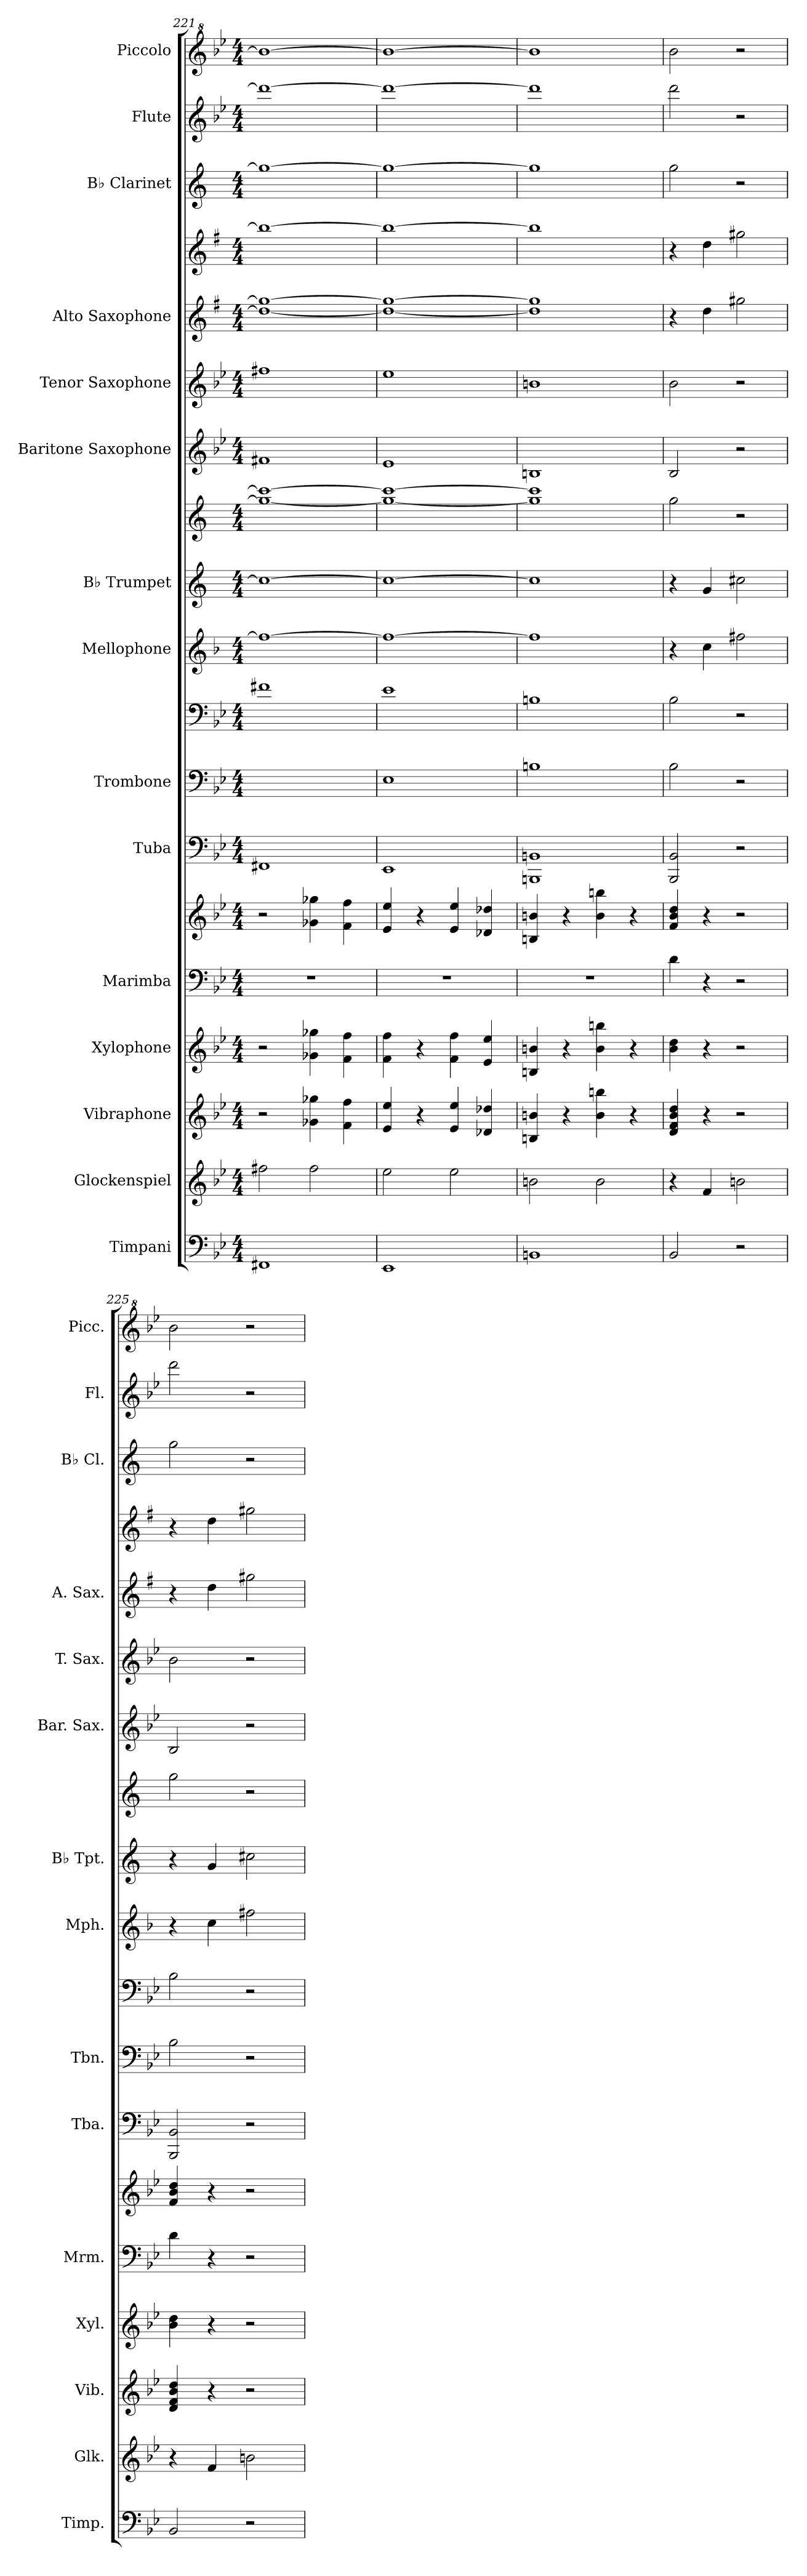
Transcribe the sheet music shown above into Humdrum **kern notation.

**kern	**kern	**kern	**kern	**kern	**kern	**kern	**kern	**kern	**kern	**kern	**kern	**kern	**kern	**kern	**kern	**kern	**kern	**kern
*part15	*part14	*part13	*part12	*part11	*part11	*part10	*part9	*part9	*part8	*part7	*part7	*part6	*part5	*part4	*part4	*part3	*part2	*part1
*staff19	*staff18	*staff17	*staff16	*staff15	*staff14	*staff13	*staff12	*staff11	*staff10	*staff9	*staff8	*staff7	*staff6	*staff5	*staff4	*staff3	*staff2	*staff1
*I"Timpani	*I"Glockenspiel	*I"Vibraphone	*I"Xylophone	*I"Marimba	*	*I"Tuba	*I"Trombone	*	*I"Mellophone	*I"B♭ Trumpet	*	*I"Baritone Saxophone	*I"Tenor Saxophone	*I"Alto Saxophone	*	*I"B♭ Clarinet	*I"Flute	*I"Piccolo
*I'Timp.	*I'Glk.	*I'Vib.	*I'Xyl.	*I'Mrm.	*	*I'Tba.	*I'Tbn.	*	*I'Mph.	*I'B♭ Tpt.	*	*I'Bar. Sax.	*I'T. Sax.	*I'A. Sax.	*	*I'B♭ Cl.	*I'Fl.	*I'Picc.
*clefF4	*clefG2	*clefG2	*clefG2	*clefF4	*clefG2	*clefF4	*clefF4	*clefF4	*clefG2	*clefG2	*clefG2	*clefG2	*clefG2	*clefG2	*clefG2	*clefG2	*clefG2	*clefG^2
*	*ITrd-14c-24	*	*ITrd-7c-12	*	*	*	*	*	*ITrd4c7	*ITrd1c2	*ITrd1c2	*ITrd12c21	*ITrd8c14	*ITrd5c9	*ITrd5c9	*ITrd1c2	*	*ITrd-7c-12
*k[b-e-]	*k[b-e-]	*k[b-e-]	*k[b-e-]	*k[b-e-]	*k[b-e-]	*k[b-e-]	*k[b-e-]	*k[b-e-]	*k[b-e-]	*k[b-e-]	*k[b-e-]	*k[b-e-]	*k[b-e-]	*k[b-e-]	*k[b-e-]	*k[b-e-]	*k[b-e-]	*k[b-e-]
*M4/4	*M4/4	*M4/4	*M4/4	*M4/4	*M4/4	*M4/4	*M4/4	*M4/4	*M4/4	*M4/4	*M4/4	*M4/4	*M4/4	*M4/4	*M4/4	*M4/4	*M4/4	*M4/4
=221	=221	=221	=221	=221	=221	=221	=221	=221	=221	=221	=221	=221	=221	=221	=221	=221	=221	=221
1FF#X	2ffff#X\	2r	2r	1r	2r	1FF#X	1F#Xyy	1f#X	1b-_	1b-_	1ff_ 1bb-_	1F#X	1f#X	1f_ 1b-_	1dd_	1ff_	1ddd_	1bbb-_
.	2ffff#\	4g-X\ 4gg-X\	4gg-X\ 4ggg-X\	.	4g-X\ 4gg-X\	.	.	.	.	.	.	.	.	.	.	.	.	.
.	.	4f\ 4ff\	4ff\ 4fff\	.	4f\ 4ff\	.	.	.	.	.	.	.	.	.	.	.	.	.
=222	=222	=222	=222	=222	=222	=222	=222	=222	=222	=222	=222	=222	=222	=222	=222	=222	=222	=222
1EE-	2eeee-\	4e-/ 4ee-/	4ff\ 4fff\	1r	4e-/ 4ee-/	1EE-	1E-	1e-	1b-_	1b-_	1ff_ 1bb-_	1E-	1e-	1f_ 1b-_	1dd_	1ff_	1ddd_	1bbb-_
.	.	4r	4r	.	4r	.	.	.	.	.	.	.	.	.	.	.	.	.
.	2eeee-\	4e-/ 4ee-/	4ff\ 4fff\	.	4e-/ 4ee-/	.	.	.	.	.	.	.	.	.	.	.	.	.
.	.	4d-X/ 4dd-X/	4ee-/ 4eee-/	.	4d-X/ 4dd-X/	.	.	.	.	.	.	.	.	.	.	.	.	.
!!LO:PB:g=z
=223	=223	=223	=223	=223	=223	=223	=223	=223	=223	=223	=223	=223	=223	=223	=223	=223	=223	=223
1BBn	2bbbn\	4Bn/ 4bn/	4bn/ 4bbn/	1r	4Bn/ 4bn/	1BBBn 1BBn	1Bn	1Bn	1b-]	1b-]	1ff] 1bb-]	1BBn	1Bn	1f] 1b-]	1dd]	1ff]	1ddd]	1bbb-]
.	.	4r	4r	.	4r	.	.	.	.	.	.	.	.	.	.	.	.	.
.	2bbb\	4b\ 4bbn\	4bb\ 4bbbn\	.	4b\ 4bbn\	.	.	.	.	.	.	.	.	.	.	.	.	.
.	.	4r	4r	.	4r	.	.	.	.	.	.	.	.	.	.	.	.	.
=224	=224	=224	=224	=224	=224	=224	=224	=224	=224	=224	=224	=224	=224	=224	=224	=224	=224	=224
2BB-/	4r	4d/ 4f/ 4b-/ 4dd/	4bb-\ 4ddd\	4d\	4f/ 4b-/ 4dd/	2BBB-/ 2BB-/	2B-\	2B-\	4r	4r	2ff\	2BB-/	2B-\	4r	4r	2ff\	2ddd\	2bbb-\
.	4fff/	4r	4r	4r	4r	.	.	.	4f\	4f/	.	.	.	4f\	4f\	.	.	.
2r	2bbbn\	2r	2r	2r	2r	2r	2r	2r	2bn\	2bn\	2r	2r	2r	2bn\	2bn\	2r	2r	2r
=225	=225	=225	=225	=225	=225	=225	=225	=225	=225	=225	=225	=225	=225	=225	=225	=225	=225	=225
2BB-/	4r	4d/ 4f/ 4b-/ 4dd/	4bb-\ 4ddd\	4d\	4f/ 4b-/ 4dd/	2BBB-/ 2BB-/	2B-\	2B-\	4r	4r	2ff\	2BB-/	2B-\	4r	4r	2ff\	2ddd\	2bbb-\
.	4fff/	4r	4r	4r	4r	.	.	.	4f\	4f/	.	.	.	4f\	4f\	.	.	.
2r	2bbbn\	2r	2r	2r	2r	2r	2r	2r	2bn\	2bn\	2r	2r	2r	2bn\	2bn\	2r	2r	2r
=	=	=	=	=	=	=	=	=	=	=	=	=	=	=	=	=	=	=
*-	*-	*-	*-	*-	*-	*-	*-	*-	*-	*-	*-	*-	*-	*-	*-	*-	*-	*-
